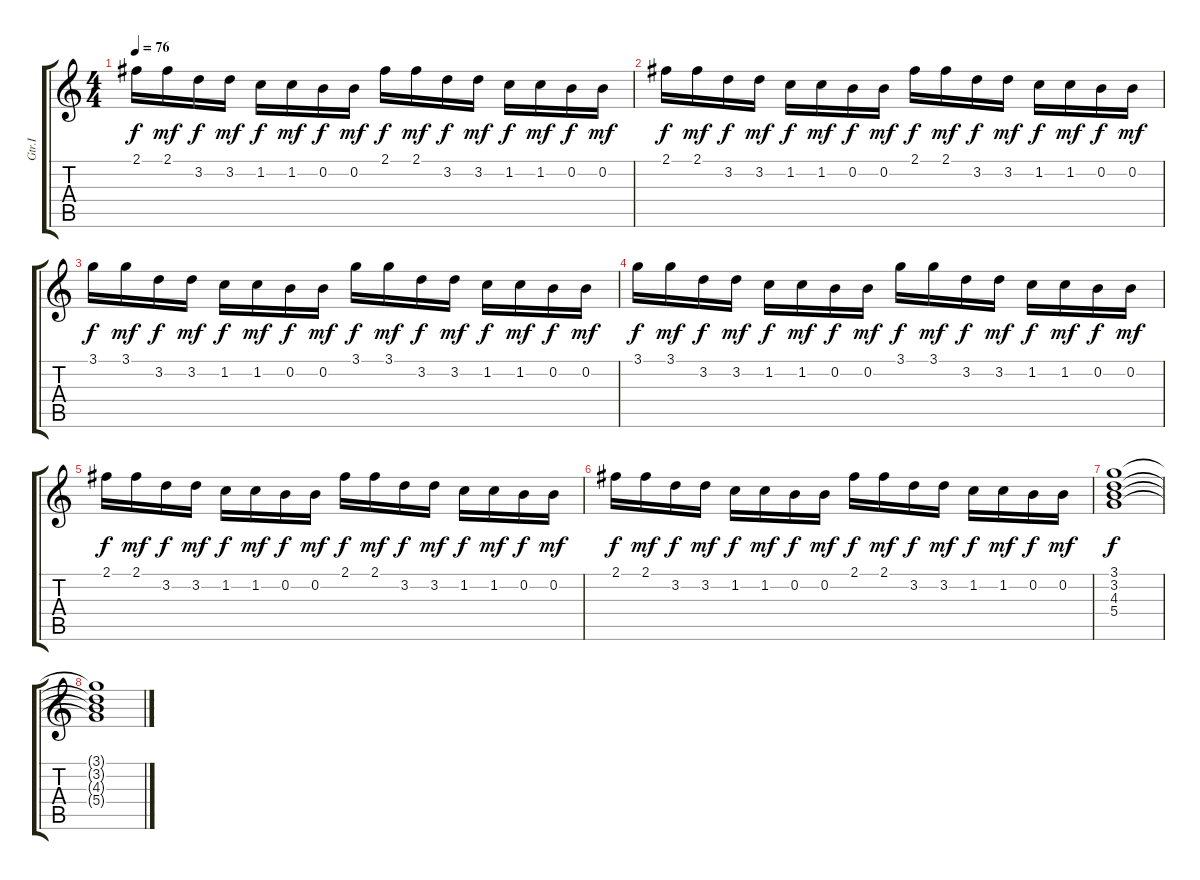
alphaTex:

\track ("Gtr.I" "Gtr.I") {instrument distortionguitar}
\staff {score tabs}
\tuning (E4 B3 G3 D3 A2 E2) {hide}
\ts (4 4)
\tempo 76
\clef g2
\ks c
2.1.16{dy f} 2.1.16{dy mf} 3.2.16{dy f} 3.2.16{dy mf} 1.2.16{dy f} 1.2.16{dy mf} 0.2.16{dy f} 0.2.16{dy mf} 2.1.16{dy f} 2.1.16{dy mf} 3.2.16{dy f} 3.2.16{dy mf} 1.2.16{dy f} 1.2.16{dy mf} 0.2.16{dy f} 0.2.16{dy mf} |
2.1.16{dy f} 2.1.16{dy mf} 3.2.16{dy f} 3.2.16{dy mf} 1.2.16{dy f} 1.2.16{dy mf} 0.2.16{dy f} 0.2.16{dy mf} 2.1.16{dy f} 2.1.16{dy mf} 3.2.16{dy f} 3.2.16{dy mf} 1.2.16{dy f} 1.2.16{dy mf} 0.2.16{dy f} 0.2.16{dy mf} |
3.1.16{dy f} 3.1.16{dy mf} 3.2.16{dy f} 3.2.16{dy mf} 1.2.16{dy f} 1.2.16{dy mf} 0.2.16{dy f} 0.2.16{dy mf} 3.1.16{dy f} 3.1.16{dy mf} 3.2.16{dy f} 3.2.16{dy mf} 1.2.16{dy f} 1.2.16{dy mf} 0.2.16{dy f} 0.2.16{dy mf} |
3.1.16{dy f} 3.1.16{dy mf} 3.2.16{dy f} 3.2.16{dy mf} 1.2.16{dy f} 1.2.16{dy mf} 0.2.16{dy f} 0.2.16{dy mf} 3.1.16{dy f} 3.1.16{dy mf} 3.2.16{dy f} 3.2.16{dy mf} 1.2.16{dy f} 1.2.16{dy mf} 0.2.16{dy f} 0.2.16{dy mf} |
2.1.16{dy f} 2.1.16{dy mf} 3.2.16{dy f} 3.2.16{dy mf} 1.2.16{dy f} 1.2.16{dy mf} 0.2.16{dy f} 0.2.16{dy mf} 2.1.16{dy f} 2.1.16{dy mf} 3.2.16{dy f} 3.2.16{dy mf} 1.2.16{dy f} 1.2.16{dy mf} 0.2.16{dy f} 0.2.16{dy mf} |
2.1.16{dy f} 2.1.16{dy mf} 3.2.16{dy f} 3.2.16{dy mf} 1.2.16{dy f} 1.2.16{dy mf} 0.2.16{dy f} 0.2.16{dy mf} 2.1.16{dy f} 2.1.16{dy mf} 3.2.16{dy f} 3.2.16{dy mf} 1.2.16{dy f} 1.2.16{dy mf} 0.2.16{dy f} 0.2.16{dy mf} |
(3.1 3.2 4.3 5.4).1{dy f} |
(3.1{t} 3.2{t} 4.3{t} 5.4{t}).1
